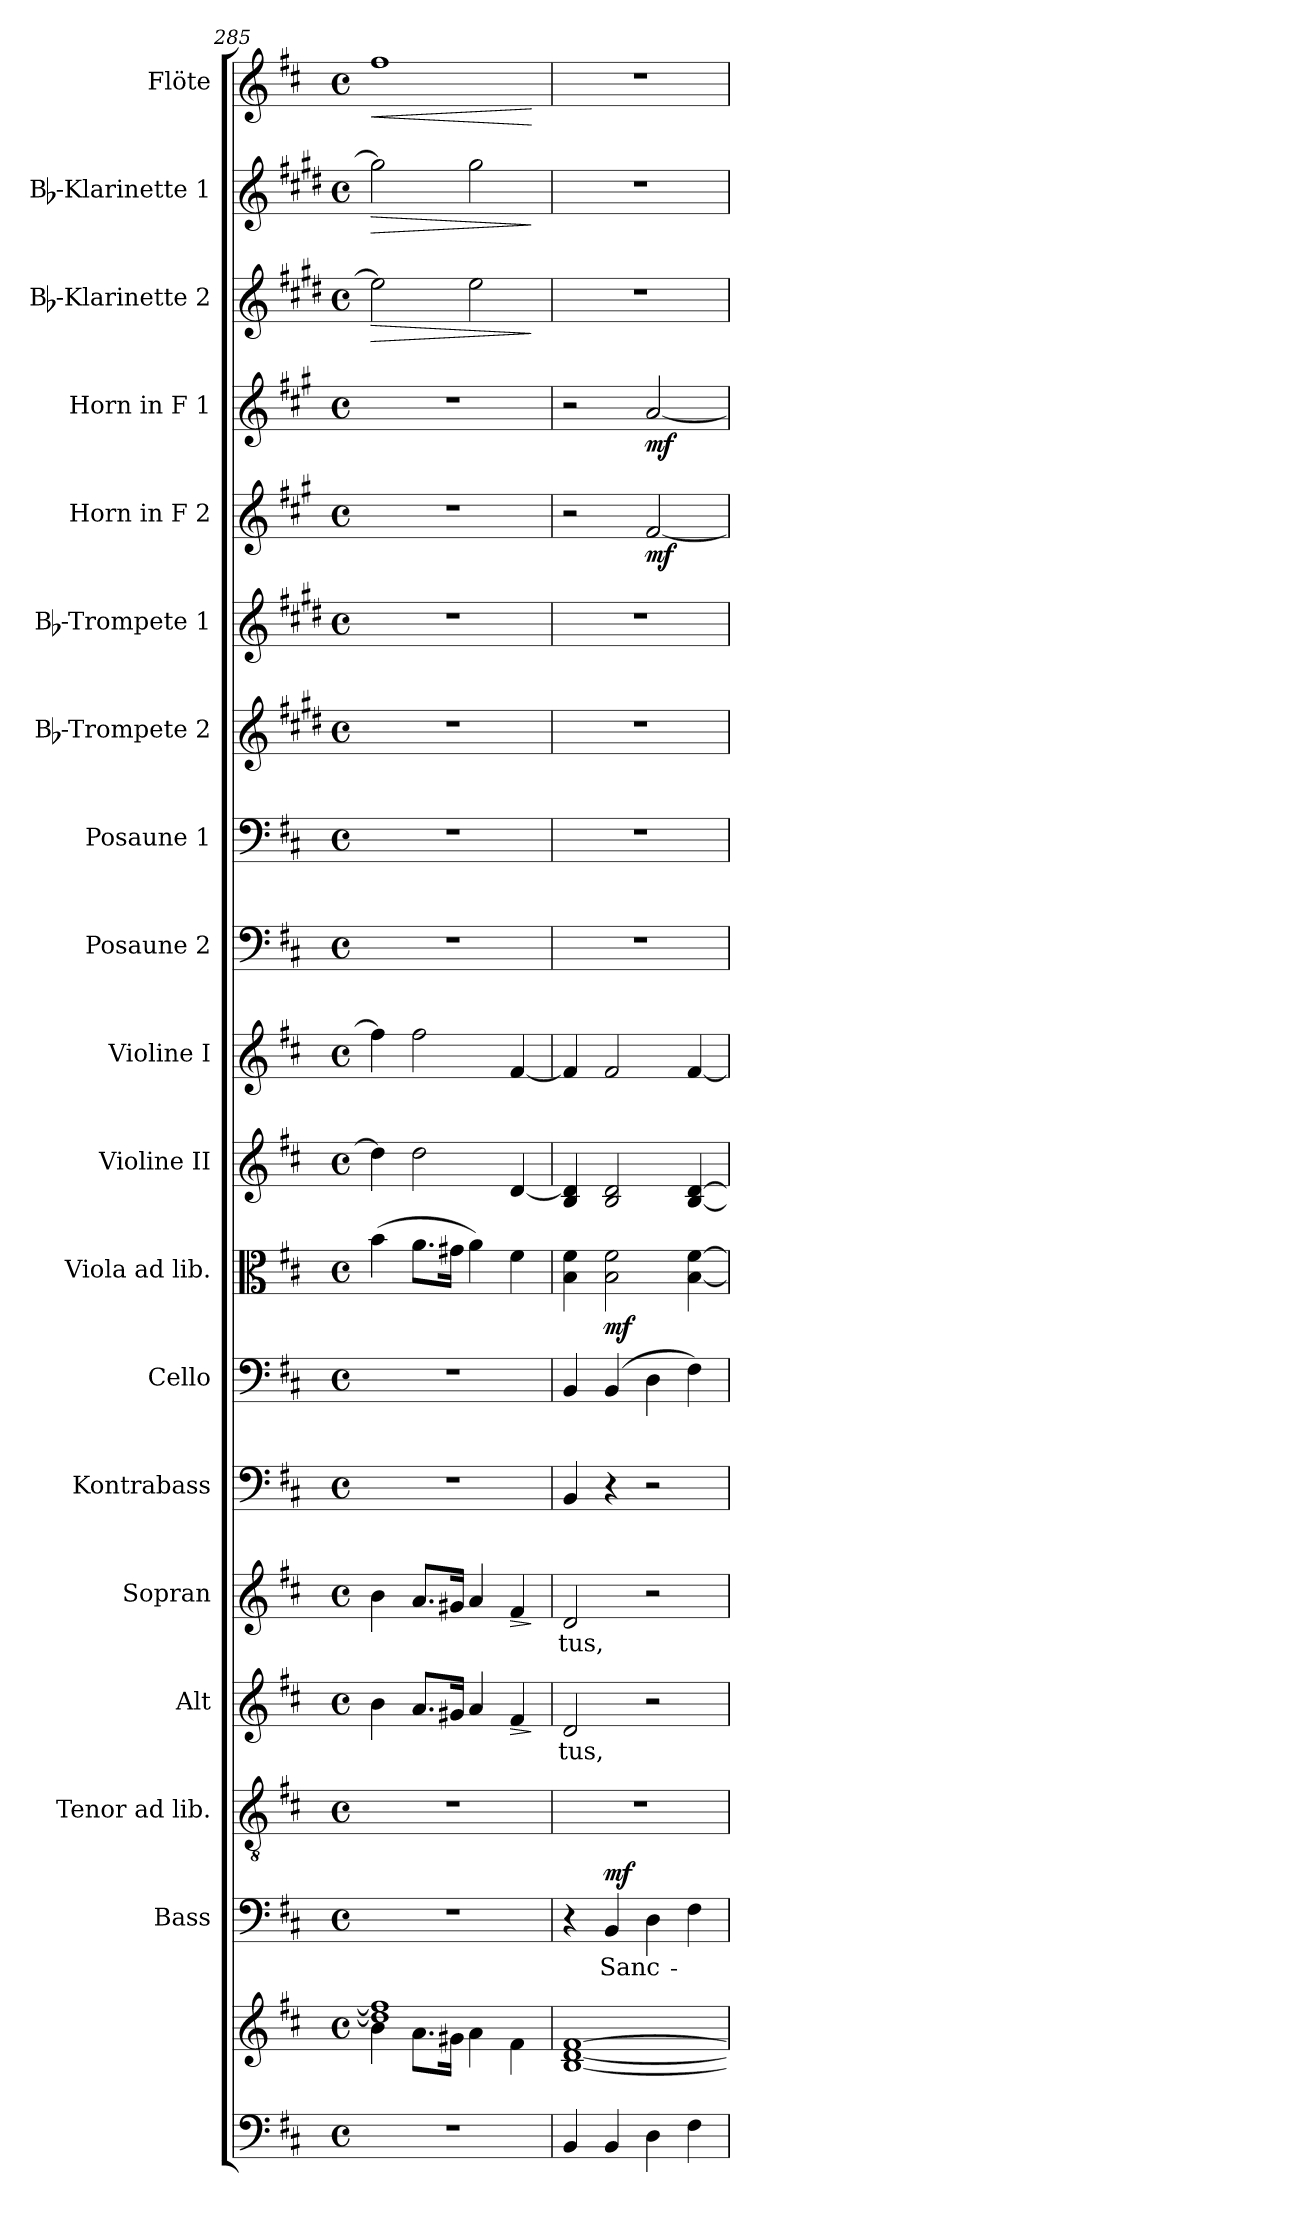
**kern	**kern	**kern	**text	**dynam	**kern	**kern	**text	**dynam	**kern	**text	**dynam	**kern	**kern	**kern	**dynam	**kern	**kern	**kern	**kern	**kern	**kern	**kern	**dynam	**kern	**dynam	**kern	**dynam	**kern	**dynam	**kern	**dynam
*part19	*part19	*part18	*part18	*part18	*part17	*part16	*part16	*part16	*part15	*part15	*part15	*part14	*part13	*part12	*part12	*part11	*part10	*part9	*part8	*part7	*part6	*part5	*part5	*part4	*part4	*part3	*part3	*part2	*part2	*part1	*part1
*staff20	*staff19	*staff18	*staff18	*staff18	*staff17	*staff16	*staff16	*staff16	*staff15	*staff15	*staff15	*staff14	*staff13	*staff12	*staff12	*staff11	*staff10	*staff9	*staff8	*staff7	*staff6	*staff5	*staff5	*staff4	*staff4	*staff3	*staff3	*staff2	*staff2	*staff1	*staff1
*	*	*I"Bass	*	*	*I"Tenor ad lib.	*I"Alt	*	*	*I"Sopran	*	*	*I"Kontrabass	*I"Cello	*I"Viola ad lib.	*	*I"Violine II	*I"Violine I	*I"Posaune 2	*I"Posaune 1	*I"Bb-Trompete 2	*I"Bb-Trompete 1	*I"Horn in F 2	*	*I"Horn in F 1	*	*I"Bb-Klarinette 2	*	*I"Bb-Klarinette 1	*	*I"Flöte	*
*	*	*I'B.	*	*	*I'T.	*I'A.	*	*	*I'S.	*	*	*I'Kb.	*	*I'Vla.	*	*I'Vl. II	*I'Vl. I	*I'Pos. 2	*I'Pos. 1	*I'Bb Trp. 2	*I'Bb Trp. 1	*	*	*	*	*I'Bb Kl. 2	*	*I'Bb Kl. 1	*	*I'Fl.	*
*clefF4	*clefG2	*clefF4	*	*	*clefGv2	*clefG2	*	*	*clefG2	*	*	*clefF4	*clefF4	*clefC3	*	*clefG2	*clefG2	*clefF4	*clefF4	*clefG2	*clefG2	*clefG2	*	*clefG2	*	*clefG2	*	*clefG2	*	*clefG2	*
*	*	*	*	*	*	*	*	*	*	*	*	*ITrd7c12	*	*	*	*	*	*	*	*ITrd1c2	*ITrd1c2	*ITrd4c7	*	*ITrd4c7	*	*ITrd1c2	*	*ITrd1c2	*	*	*
*k[f#c#]	*k[f#c#]	*k[f#c#]	*	*	*k[f#c#]	*k[f#c#]	*	*	*k[f#c#]	*	*	*k[f#c#]	*k[f#c#]	*k[f#c#]	*	*k[f#c#]	*k[f#c#]	*k[f#c#]	*k[f#c#]	*k[f#c#]	*k[f#c#]	*k[f#c#]	*	*k[f#c#]	*	*k[f#c#]	*	*k[f#c#]	*	*k[f#c#]	*
*D:	*D:	*D:	*	*	*D:	*D:	*	*	*D:	*	*	*D:	*D:	*D:	*	*D:	*D:	*D:	*D:	*D:	*D:	*D:	*	*D:	*	*D:	*	*D:	*	*D:	*
*M4/4	*M4/4	*M4/4	*	*	*M4/4	*M4/4	*	*	*M4/4	*	*	*M4/4	*M4/4	*M4/4	*	*M4/4	*M4/4	*M4/4	*M4/4	*M4/4	*M4/4	*M4/4	*	*M4/4	*	*M4/4	*	*M4/4	*	*M4/4	*
*met(c)	*met(c)	*met(c)	*	*	*met(c)	*met(c)	*	*	*met(c)	*	*	*met(c)	*met(c)	*met(c)	*	*met(c)	*met(c)	*met(c)	*met(c)	*met(c)	*met(c)	*met(c)	*	*met(c)	*	*met(c)	*	*met(c)	*	*met(c)	*
=285	=285	=285	=285	=285	=285	=285	=285	=285	=285	=285	=285	=285	=285	=285	=285	=285	=285	=285	=285	=285	=285	=285	=285	=285	=285	=285	=285	=285	=285	=285	=285
*	*^	*	*	*	*	*	*	*	*	*	*	*	*	*	*	*	*	*	*	*	*	*	*	*	*	*	*	*	*	*	*
!	!	!	!	!	!	!	!	!	!	!	!	!	!	!	!	!	!	!	!	!	!	!	!	!	!	!	!	!LO:HP:b	!	!LO:HP:b	!	!LO:HP:b
!	!	!	!	!	!	!	!	!	!	!	!	!	!	!	!	!	!	!	!	!	!	!	!	!	!	!	!	!	!	!	!	!LO:HP:n=1:b
1r	1dd] 1ff#]	4b\	1r	.	.	1r	4b\	.	.	4b\	.	.	1r	1r	(>4b\	.	4dd\]	4ff#\]	1r	1r	1r	1r	1r	.	1r	.	2dd\]	>	2ff#\]	>	1ff#	< >
.	.	8.a\L	.	.	.	.	8.a/L	.	.	8.a/L	.	.	.	.	8.a\L	.	2dd\	2ff#\	.	.	.	.	.	.	.	.	.	.	.	.	.	.
.	.	16g#X\Jk	.	.	.	.	16g#X/Jk	.	.	16g#X/Jk	.	.	.	.	16g#X\Jk	.	.	.	.	.	.	.	.	.	.	.	.	.	.	.	.	.
.	.	4a\	.	.	.	.	4a/	.	.	4a/	.	.	.	.	4a\)	.	.	.	.	.	.	.	.	.	.	.	2dd\	.	2ff#\	.	.	.
!	!	!	!	!	!	!	!	!	!LO:HP:b	!	!	!LO:HP:b	!	!	!	!	!	!	!	!	!	!	!	!	!	!	!	!	!	!	!	!
.	.	4f#\	.	.	.	.	4f#/	.	>	4f#/	.	>	.	.	4f#\	.	[>4d/	[4f#/	.	.	.	.	.	.	.	.	.	.	.	.	.	.
*	*v	*v	*	*	*	*	*	*	*	*	*	*	*	*	*	*	*	*	*	*	*	*	*	*	*	*	*	*	*	*	*	*
.	.	.	.	.	.	.	.	]	.	.	]	.	.	.	.	.	.	.	.	.	.	.	.	.	.	.	]	.	]	.	[
=286	=286	=286	=286	=286	=286	=286	=286	=286	=286	=286	=286	=286	=286	=286	=286	=286	=286	=286	=286	=286	=286	=286	=286	=286	=286	=286	=286	=286	=286	=286	=286
!	!	!	!	!	!	!	!LO:LY:b	!	!	!LO:LY:b	!	!	!	!	!	!	!	!	!	!	!	!	!	!	!	!	!	!	!	!	!
4BB/	[1B [1d [1f#	4r	.	.	1r	2d/	-tus,	.	2d/	-tus,	.	4BBB/	4BB/	4B\ 4f#\	.	4B/ 4d/]	4f#/]	1r	1r	1r	1r	2r	.	2r	.	1r	.	1r	.	1r	.
!	!	!	!LO:LY:b	!LO:DY:a	!	!	!	!	!	!	!	!	!	!	!LO:DY:b	!	!	!	!	!	!	!	!	!	!	!	!	!	!	!	!
4BB/	.	4BB/	Sanc-	mf	.	.	.	.	.	.	.	4r	(4BB/	2B\ 2f#\	mf	2B/ 2d/	2f#/	.	.	.	.	.	.	.	.	.	.	.	.	.	.
!	!	!	!	!	!	!	!	!	!	!	!	!	!	!	!	!	!	!	!	!	!	!	!LO:DY:b	!	!LO:DY:b	!	!	!	!	!	!
4D\	.	4D\	.	.	.	2r	.	.	2r	.	.	2r	4D\	.	.	.	.	.	.	.	.	[2B/	mf	[2d/	mf	.	.	.	.	.	.
4F#\	.	4F#\	.	.	.	.	.	.	.	.	.	.	4F#\)	[4B\ [4f#\	.	[4B/ [4d/	[4f#/	.	.	.	.	.	.	.	.	.	.	.	.	.	.
.	.	.	.	.	.	.	.	.	.	.	.	.	.	.	.	.	.	.	.	.	.	.	.	.	.	.	.	.	.	.	]
=	=	=	=	=	=	=	=	=	=	=	=	=	=	=	=	=	=	=	=	=	=	=	=	=	=	=	=	=	=	=	=
*-	*-	*-	*-	*-	*-	*-	*-	*-	*-	*-	*-	*-	*-	*-	*-	*-	*-	*-	*-	*-	*-	*-	*-	*-	*-	*-	*-	*-	*-	*-	*-
